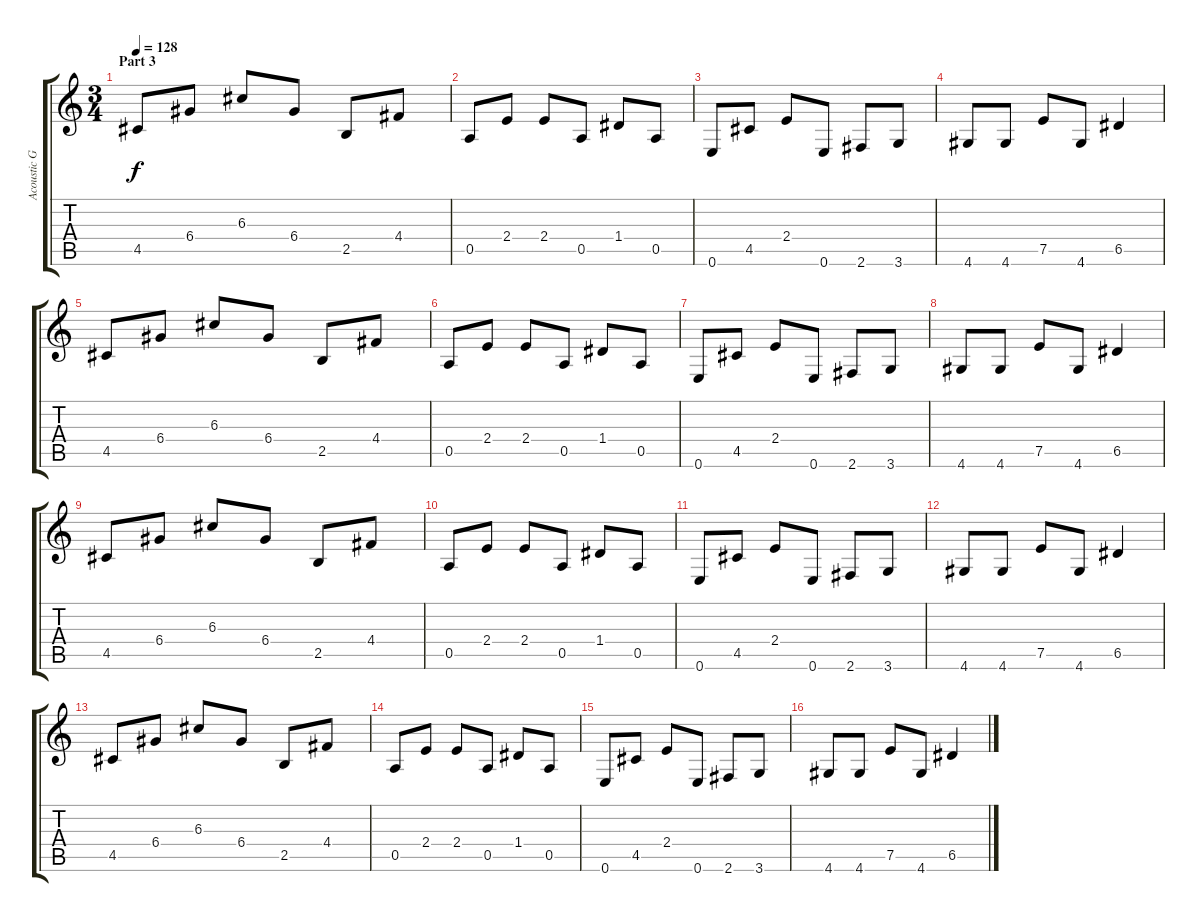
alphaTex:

\track ("Acoustic Guitar" "Acoustic G") {instrument acousticguitarnylon}
\staff {score tabs}
\tuning (E4 B3 G3 D3 A2 E2) {hide}
\ts (3 4)
\section ("" "Part 3")
\tempo 128
\clef g2
\ks c
4.5.8{dy f} 6.4.8 6.3.8 6.4.8 2.5.8 4.4.8 |
0.5.8 2.4.8 2.4.8 0.5.8 1.4.8 0.5.8 |
0.6.8 4.5.8 2.4.8 0.6.8 2.6.8 3.6.8 |
4.6.8 4.6.8 7.5.8 4.6.8 6.5.4 |
4.5.8 6.4.8 6.3.8 6.4.8 2.5.8 4.4.8 |
0.5.8 2.4.8 2.4.8 0.5.8 1.4.8 0.5.8 |
0.6.8 4.5.8 2.4.8 0.6.8 2.6.8 3.6.8 |
4.6.8 4.6.8 7.5.8 4.6.8 6.5.4 |
4.5.8 6.4.8 6.3.8 6.4.8 2.5.8 4.4.8 |
0.5.8 2.4.8 2.4.8 0.5.8 1.4.8 0.5.8 |
0.6.8 4.5.8 2.4.8 0.6.8 2.6.8 3.6.8 |
4.6.8 4.6.8 7.5.8 4.6.8 6.5.4 |
4.5.8 6.4.8 6.3.8 6.4.8 2.5.8 4.4.8 |
0.5.8 2.4.8 2.4.8 0.5.8 1.4.8 0.5.8 |
0.6.8 4.5.8 2.4.8 0.6.8 2.6.8 3.6.8 |
4.6.8 4.6.8 7.5.8 4.6.8 6.5.4
